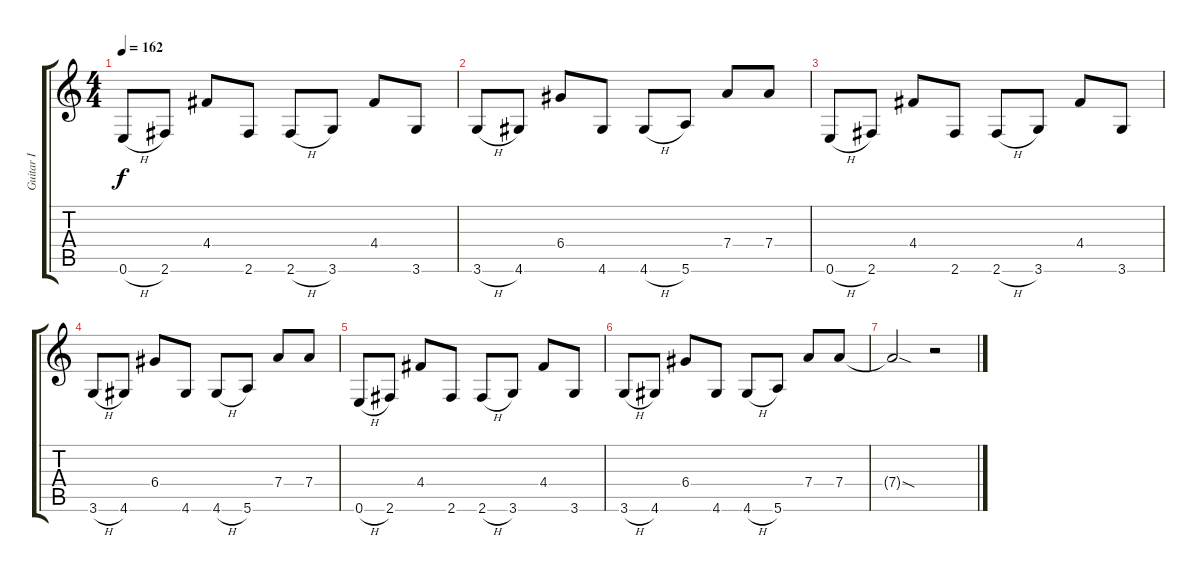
\track ("Guitar I" "Guitar I") {instrument distortionguitar}
\staff {score tabs}
\tuning (E4 B3 G3 D3 A2 E2) {hide}
\ts (4 4)
\tempo 162
\clef g2
\ks c
0.6{h}.8{dy f} 2.6.8 4.4.8 2.6.8 2.6{h}.8 3.6.8 4.4.8 3.6.8 |
3.6{h}.8 4.6.8 6.4.8 4.6.8 4.6{h}.8 5.6.8 7.4.8 7.4.8 |
0.6{h}.8 2.6.8 4.4.8 2.6.8 2.6{h}.8 3.6.8 4.4.8 3.6.8 |
3.6{h}.8 4.6.8 6.4.8 4.6.8 4.6{h}.8 5.6.8 7.4.8 7.4.8 |
0.6{h}.8 2.6.8 4.4.8 2.6.8 2.6{h}.8 3.6.8 4.4.8 3.6.8 |
3.6{h}.8 4.6.8 6.4.8 4.6.8 4.6{h}.8 5.6.8 7.4.8 7.4.8 |
7.4{sod t}.2 r.2
